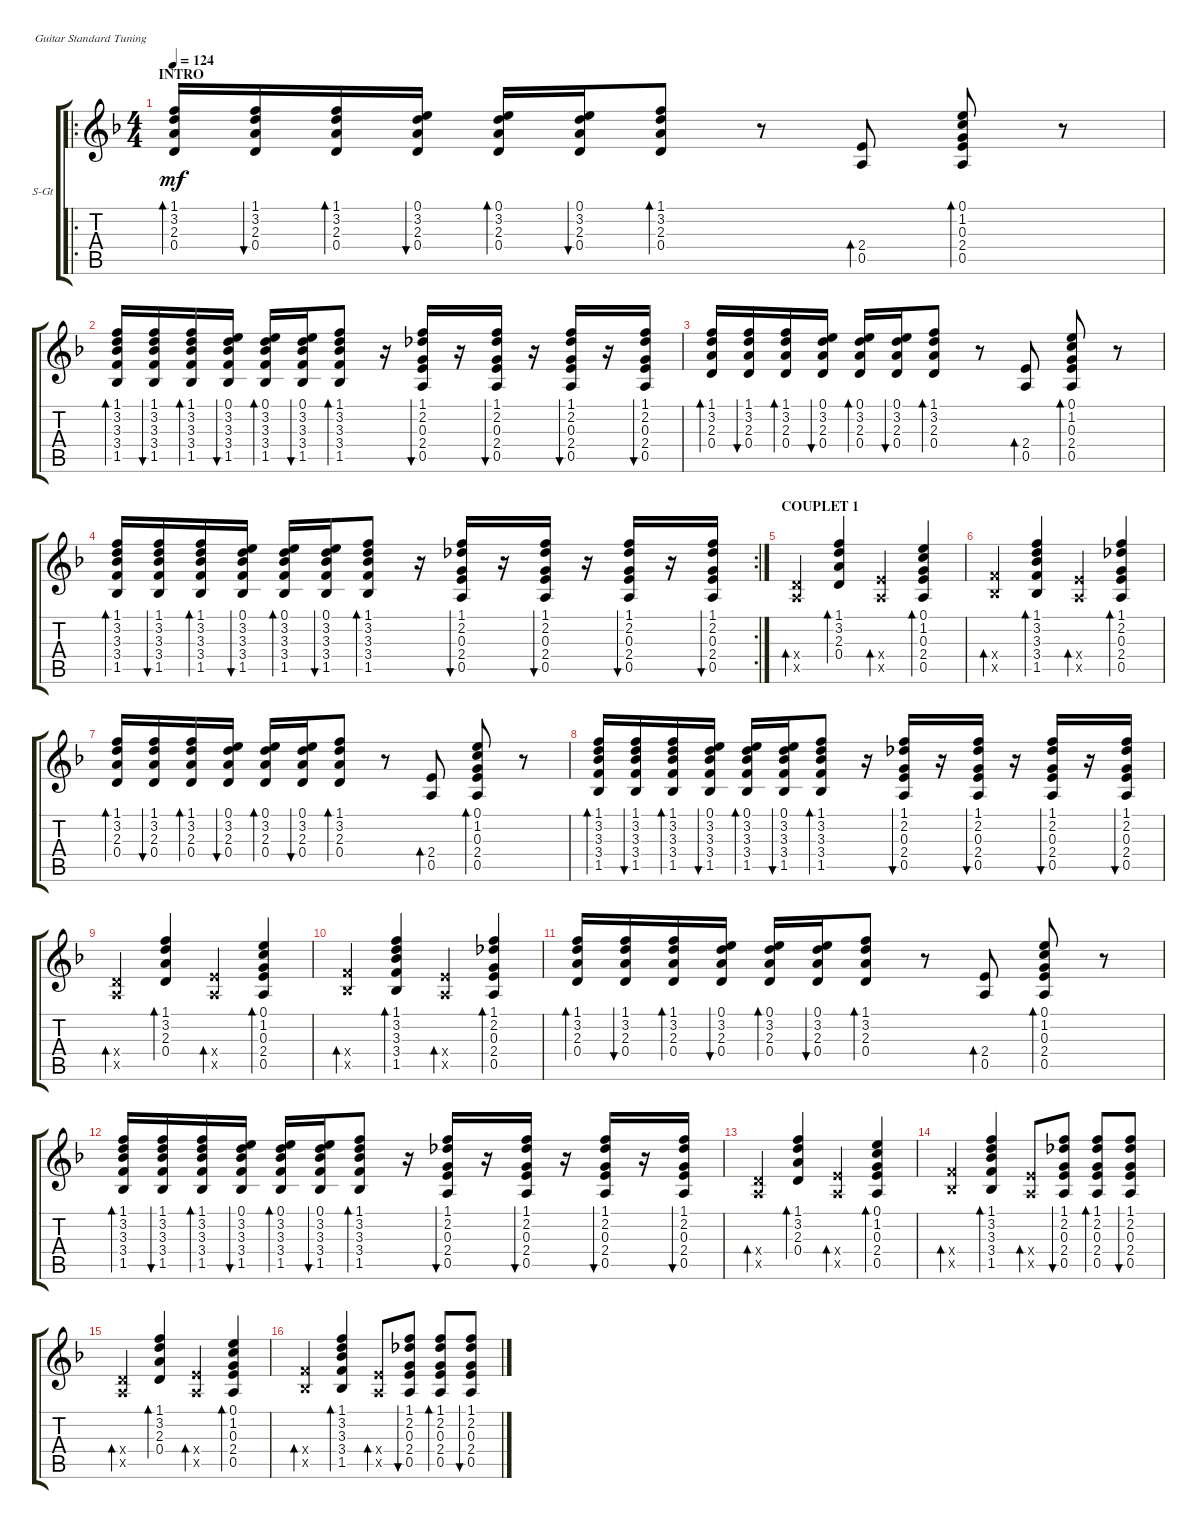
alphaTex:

\defaultSystemsLayout 4
\bracketExtendMode groupsimilarinstruments
\firstSystemTrackNameOrientation horizontal
\otherSystemsTrackNameOrientation horizontal
\track ("Steel Guitar" "S-Gt") {instrument acousticguitarsteel}
\staff {score tabs}
\tuning (E4 B3 G3 D3 A2 E2)
\ro
\ts (4 4)
\section ("" "INTRO")
\tempo 124
\clef g2
\ks dminor
(0.4 2.3 3.2 1.1).16{bd 30 dy mf instrument acousticguitarsteel} (0.4 2.3 3.2 1.1).16{bu 30} (0.4 2.3 3.2 1.1).16{bd 30} (0.4 2.3 3.2 0.1).16{bu 30} (0.4 2.3 3.2 0.1).16{bd 30} (0.4 2.3 3.2 0.1).16{bu 30} (0.4 2.3 3.2 1.1).8{bd 30} r.8 (0.5 2.4).8{bd 30} (0.5 2.4 0.3 1.2 0.1).8{bd 30} r.8 |
(3.4 3.3 3.2 1.1 1.5).16{bd 30} (3.4 3.3 3.2 1.1 1.5).16{bu 30} (3.4 3.3 3.2 1.1 1.5).16{bd 30} (3.4 3.3 3.2 0.1 1.5).16{bu 30} (3.4 3.3 3.2 0.1 1.5).16{bd 30} (3.4 3.3 3.2 0.1 1.5).16{bu 30} (3.4 3.3 3.2 1.1 1.5).8{bd 30} r.16 (0.5 2.4 0.3 2.2 1.1).16{bu 30} r.16 (0.5 2.4 0.3 2.2 1.1).16{bu 30} r.16 (0.5 2.4 0.3 2.2 1.1).16{bu 30} r.16 (0.5 2.4 0.3 2.2 1.1).16{bu 30} |
(0.4 2.3 3.2 1.1).16{bd 30} (0.4 2.3 3.2 1.1).16{bu 30} (0.4 2.3 3.2 1.1).16{bd 30} (0.4 2.3 3.2 0.1).16{bu 30} (0.4 2.3 3.2 0.1).16{bd 30} (0.4 2.3 3.2 0.1).16{bu 30} (0.4 2.3 3.2 1.1).8{bd 30} r.8 (0.5 2.4).8{bd 30} (0.5 2.4 0.3 1.2 0.1).8{bd 30} r.8 |
\rc 2
(3.4 3.3 3.2 1.1 1.5).16{bd 30} (3.4 3.3 3.2 1.1 1.5).16{bu 30} (3.4 3.3 3.2 1.1 1.5).16{bd 30} (3.4 3.3 3.2 0.1 1.5).16{bu 30} (3.4 3.3 3.2 0.1 1.5).16{bd 30} (3.4 3.3 3.2 0.1 1.5).16{bu 30} (3.4 3.3 3.2 1.1 1.5).8{bd 30} r.16 (0.5 2.4 0.3 2.2 1.1).16{bu 30} r.16 (0.5 2.4 0.3 2.2 1.1).16{bu 30} r.16 (0.5 2.4 0.3 2.2 1.1).16{bu 30} r.16 (0.5 2.4 0.3 2.2 1.1).16{bu 30} |
\section ("" "COUPLET 1")
\scale
0.553114 (0.5{x} 0.4{x}).4{bd 30} (0.4 2.3 3.2 1.1).4{bd 30} (0.5{x} 2.4{x}).4{bd 30} (2.4 0.3 1.2 0.1 0.5).4{bd 30} |
\scale
0.446886 (1.5{x} 3.4{x}).4{bd 30} (3.4 3.3 3.2 1.1 1.5).4{bd 30} (0.5{x} 2.4{x}).4{bd 30} (2.4 0.3 2.2 1.1 0.5).4{bd 30} |
(0.4 2.3 3.2 1.1).16{bd 30} (0.4 2.3 3.2 1.1).16{bu 30} (0.4 2.3 3.2 1.1).16{bd 30} (0.4 2.3 3.2 0.1).16{bu 30} (0.4 2.3 3.2 0.1).16{bd 30} (0.4 2.3 3.2 0.1).16{bu 30} (0.4 2.3 3.2 1.1).8{bd 30} r.8 (0.5 2.4).8{bd 30} (0.5 2.4 0.3 1.2 0.1).8{bd 30} r.8 |
(3.4 3.3 3.2 1.1 1.5).16{bd 30} (3.4 3.3 3.2 1.1 1.5).16{bu 30} (3.4 3.3 3.2 1.1 1.5).16{bd 30} (3.4 3.3 3.2 0.1 1.5).16{bu 30} (3.4 3.3 3.2 0.1 1.5).16{bd 30} (3.4 3.3 3.2 0.1 1.5).16{bu 30} (3.4 3.3 3.2 1.1 1.5).8{bd 30} r.16 (0.5 2.4 0.3 2.2 1.1).16{bu 30} r.16 (0.5 2.4 0.3 2.2 1.1).16{bu 30} r.16 (0.5 2.4 0.3 2.2 1.1).16{bu 30} r.16 (0.5 2.4 0.3 2.2 1.1).16{bu 30} |
(0.5{x} 0.4{x}).4{bd 30} (0.4 2.3 3.2 1.1).4{bd 30} (0.5{x} 2.4{x}).4{bd 30} (2.4 0.3 1.2 0.1 0.5).4{bd 30} |
(1.5{x} 3.4{x}).4{bd 30} (3.4 3.3 3.2 1.1 1.5).4{bd 30} (0.5{x} 2.4{x}).4{bd 30} (2.4 0.3 2.2 1.1 0.5).4{bd 30} |
(0.4 2.3 3.2 1.1).16{bd 30} (0.4 2.3 3.2 1.1).16{bu 30} (0.4 2.3 3.2 1.1).16{bd 30} (0.4 2.3 3.2 0.1).16{bu 30} (0.4 2.3 3.2 0.1).16{bd 30} (0.4 2.3 3.2 0.1).16{bu 30} (0.4 2.3 3.2 1.1).8{bd 30} r.8 (0.5 2.4).8{bd 30} (0.5 2.4 0.3 1.2 0.1).8{bd 30} r.8 |
(3.4 3.3 3.2 1.1 1.5).16{bd 30} (3.4 3.3 3.2 1.1 1.5).16{bu 30} (3.4 3.3 3.2 1.1 1.5).16{bd 30} (3.4 3.3 3.2 0.1 1.5).16{bu 30} (3.4 3.3 3.2 0.1 1.5).16{bd 30} (3.4 3.3 3.2 0.1 1.5).16{bu 30} (3.4 3.3 3.2 1.1 1.5).8{bd 30} r.16 (0.5 2.4 0.3 2.2 1.1).16{bu 30} r.16 (0.5 2.4 0.3 2.2 1.1).16{bu 30} r.16 (0.5 2.4 0.3 2.2 1.1).16{bu 30} r.16 (0.5 2.4 0.3 2.2 1.1).16{bu 30} |
\scale
0.248887 (0.5{x} 0.4{x}).4{bd 30} (0.4 2.3 3.2 1.1).4{bd 30} (0.5{x} 2.4{x}).4{bd 30} (2.4 0.3 1.2 0.1 0.5).4{bd 30} |
\scale
0.287869 (1.5{x} 3.4{x}).4{bd 30} (3.4 3.3 3.2 1.1 1.5).4{bd 30} (0.5{x} 2.4{x}).8{bd 30} (2.4 0.3 2.2 1.1 0.5).8{bu 30} (2.4 0.3 2.2 1.1 0.5).8{bd 30} (2.4 0.3 2.2 1.1 0.5).8{bu 30} |
\scale
0.20979 (0.5{x} 0.4{x}).4{bd 30} (0.4 2.3 3.2 1.1).4{bd 30} (0.5{x} 2.4{x}).4{bd 30} (2.4 0.3 1.2 0.1 0.5).4{bd 30} |
\scale
0.253497 (1.5{x} 3.4{x}).4{bd 30} (3.4 3.3 3.2 1.1 1.5).4{bd 30} (0.5{x} 2.4{x}).8{bd 30} (2.4 0.3 2.2 1.1 0.5).8{bu 30} (2.4 0.3 2.2 1.1 0.5).8{bd 30} (2.4 0.3 2.2 1.1 0.5).8{bu 30}
